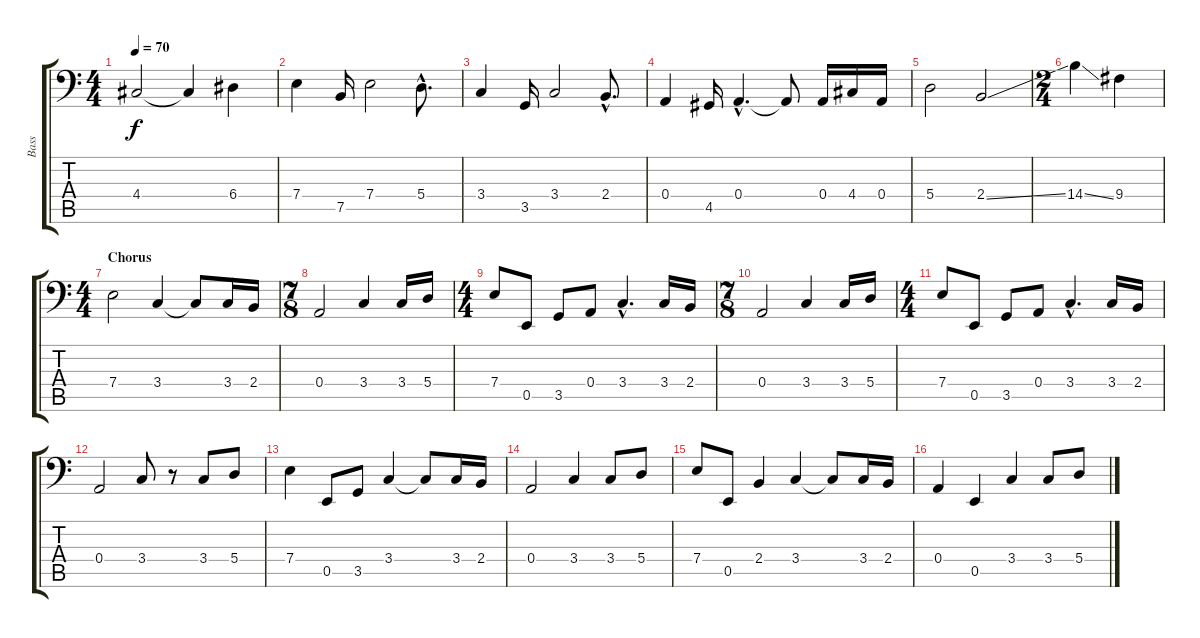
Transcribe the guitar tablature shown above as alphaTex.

\track ("Bass" "Bass") {instrument electricbassfinger}
\staff {score tabs}
\tuning (C3 G2 D2 A1 E1 B0) {hide}
\ts (4 4)
\tempo 70
\clef f4
\ks c
4.4.2{dy f} 4.4{t}.4 6.4.4 |
7.4.4 7.5.16 7.4.2 5.4{hac}.8{d} |
3.4.4 3.5.16 3.4.2 2.4{hac}.8{d} |
0.4.4 4.5.16 0.4{hac}.4{d} 0.4{t}.8 0.4.16 4.4.16 0.4.16 |
5.4.2 2.4{ss}.2 |
\ts (2 4)
14.4{ss}.4 9.4.4 |
\ts (4 4)
\section ("" "Chorus")
7.4.2 3.4.4 3.4{t}.8 3.4.16 2.4.16 |
\ts (7 8)
0.4.2 3.4.4 3.4.16 5.4.16 |
\ts (4 4)
7.4.8 0.5.8 3.5.8 0.4.8 3.4{hac}.4{d} 3.4.16 2.4.16 |
\ts (7 8)
0.4.2 3.4.4 3.4.16 5.4.16 |
\ts (4 4)
7.4.8 0.5.8 3.5.8 0.4.8 3.4{hac}.4{d} 3.4.16 2.4.16 |
0.4.2 3.4.8 r.8 3.4.8 5.4.8 |
7.4.4 0.5.8 3.5.8 3.4.4 3.4{t}.8 3.4.16 2.4.16 |
0.4.2 3.4.4 3.4.8 5.4.8 |
7.4.8 0.5.8 2.4.4 3.4.4 3.4{t}.8 3.4.16 2.4.16 |
0.4.4 0.5.4 3.4.4 3.4.8 5.4.8
